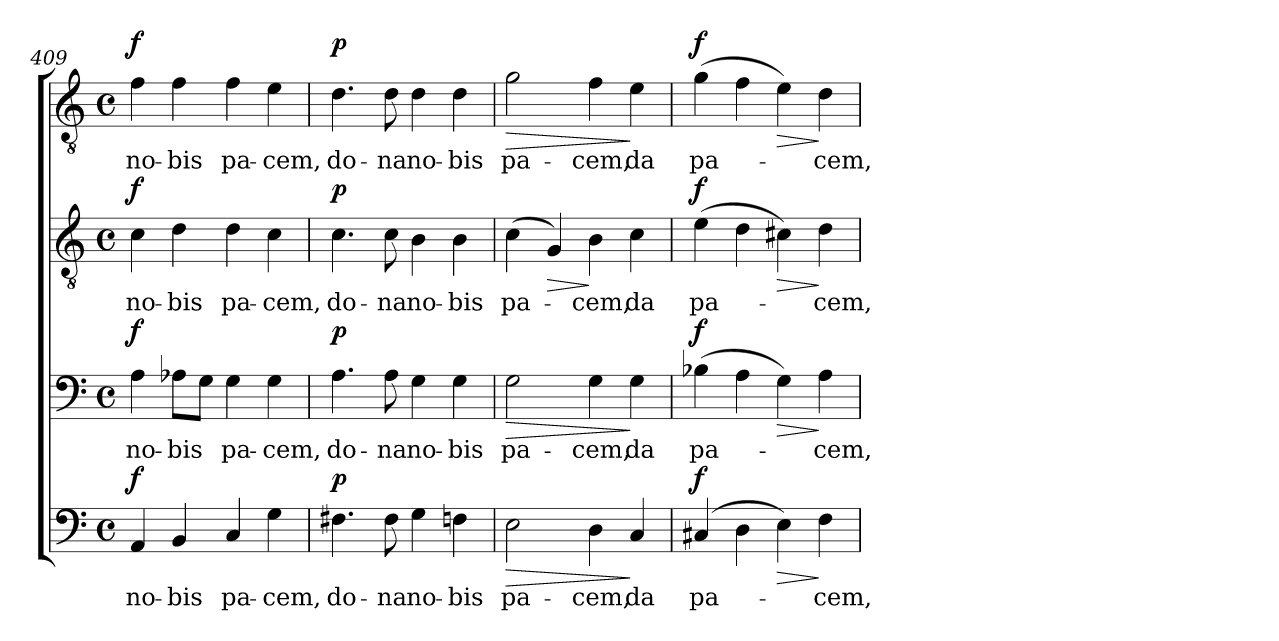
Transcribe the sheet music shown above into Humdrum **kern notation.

**kern	**text	**dynam	**kern	**text	**dynam	**kern	**text	**dynam	**kern	**text	**dynam
*part4	*part4	*part4	*part3	*part3	*part3	*part2	*part2	*part2	*part1	*part1	*part1
*staff4	*staff4	*staff4	*staff3	*staff3	*staff3	*staff2	*staff2	*staff2	*staff1	*staff1	*staff1
*clefF4	*	*	*clefF4	*	*	*clefGv2	*	*	*clefGv2	*	*
*k[]	*	*	*k[]	*	*	*k[]	*	*	*k[]	*	*
*C:	*	*	*C:	*	*	*C:	*	*	*C:	*	*
*M4/4	*	*	*M4/4	*	*	*M4/4	*	*	*M4/4	*	*
*met(c)	*	*	*met(c)	*	*	*met(c)	*	*	*met(c)	*	*
=409	=409	=409	=409	=409	=409	=409	=409	=409	=409	=409	=409
!	!LO:LY:b	!LO:DY:a	!	!LO:LY:b	!LO:DY:a	!	!LO:LY:b	!LO:DY:a	!	!LO:LY:b	!LO:DY:a
4AA/	no-	f	4A\	no-	f	4c\	no-	f	4f\	no-	f
!	!LO:LY:b	!	!	!LO:LY:b	!	!	!LO:LY:b	!	!	!LO:LY:b	!
4BB/	-bis	.	8A-X\L	-bis	.	4d\	-bis	.	4f\	-bis	.
.	.	.	8G\J	.	.	.	.	.	.	.	.
!	!LO:LY:b	!	!	!LO:LY:b	!	!	!LO:LY:b	!	!	!LO:LY:b	!
4C/	pa-	.	4G\	pa-	.	4d\	pa-	.	4f\	pa-	.
!	!LO:LY:b	!	!	!LO:LY:b	!	!	!LO:LY:b	!	!	!LO:LY:b	!
4G\	-cem,	.	4G\	-cem,	.	4c\	-cem,	.	4e\	-cem,	.
=410	=410	=410	=410	=410	=410	=410	=410	=410	=410	=410	=410
!	!LO:LY:b	!LO:DY:a	!	!LO:LY:b	!LO:DY:a	!	!LO:LY:b	!LO:DY:a	!	!LO:LY:b	!LO:DY:a
4.F#X\	do-	p	4.A\	do-	p	4.c\	do-	p	4.d\	do-	p
!	!LO:LY:b	!	!	!LO:LY:b	!	!	!LO:LY:b	!	!	!LO:LY:b	!
8F#\	-na	.	8A\	-na	.	8c\	-na	.	8d\	-na	.
!	!LO:LY:b	!	!	!LO:LY:b	!	!	!LO:LY:b	!	!	!LO:LY:b	!
4G\	no-	.	4G\	no-	.	4B\	no-	.	4d\	no-	.
!	!LO:LY:b	!	!	!LO:LY:b	!	!	!LO:LY:b	!	!	!LO:LY:b	!
4Fn\	-bis	.	4G\	-bis	.	4B\	-bis	.	4d\	-bis	.
=411	=411	=411	=411	=411	=411	=411	=411	=411	=411	=411	=411
!	!LO:LY:b	!LO:HP:b	!	!LO:LY:b	!LO:HP:b	!	!LO:LY:b	!	!	!LO:LY:b	!LO:HP:b
2E\	pa-	>	2G\	pa-	>	(>4c\	pa-	.	2g\	pa-	>
!	!	!	!	!	!	!	!	!LO:HP:b	!	!	!
.	.	.	.	.	.	4G/)	.	>	.	.	.
!	!LO:LY:b	!	!	!LO:LY:b	!	!	!LO:LY:b	!	!	!LO:LY:b	!
4D\	-cem,	.	4G\	-cem,	.	4B\	-cem,	]	4f\	-cem,	.
!	!LO:LY:b	!	!	!LO:LY:b	!	!	!LO:LY:b	!	!	!LO:LY:b	!
4C/	da	]	4G\	da	]	4c\	da	.	4e\	da	]
!!LO:PB:g=z
=412	=412	=412	=412	=412	=412	=412	=412	=412	=412	=412	=412
!	!LO:LY:b	!LO:DY:a	!	!LO:LY:b	!LO:DY:a	!	!LO:LY:b	!LO:DY:a	!	!LO:LY:b	!LO:DY:a
(4C#X/	pa-	f	(>4B-X\	pa-	f	(>4e\	pa-	f	(>4g\	pa-	f
4D\	.	.	4A\	.	.	4d\	.	.	4f\	.	.
!	!	!LO:HP:b	!	!	!LO:HP:b	!	!	!LO:HP:b	!	!	!LO:HP:b
4E\)	.	>	4G\)	.	>	4c#X\)	.	>	4e\)	.	>
!	!LO:LY:b	!	!	!LO:LY:b	!	!	!LO:LY:b	!	!	!LO:LY:b	!
4F\	-cem,	]	4A\	-cem,	]	4d\	-cem,	]	4d\	-cem,	]
=	=	=	=	=	=	=	=	=	=	=	=
*-	*-	*-	*-	*-	*-	*-	*-	*-	*-	*-	*-
